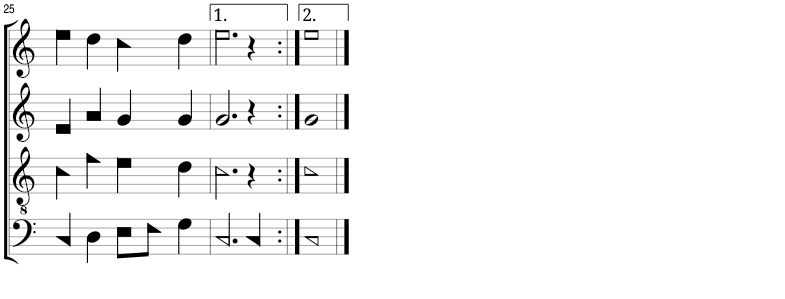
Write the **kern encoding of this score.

**kern	**kern	**kern	**kern
*part4	*part3	*part2	*part1
*staff4	*staff3	*staff2	*staff1
*I"Bass	*I"Tenor	*I"Voice	*I"Voice
!!LO:PB:g=z
*clefF4	*clefGv2	*clefG2	*clefG2
*k[]	*k[]	*k[]	*k[]
*M2/2	*M2/2	*M2/2	*M2/2
*met(c|)	*met(c|)	*met(c|)	*met(c|)
=25	=25	=25	=25
4C!/	4c!\	4e!/	4ee!\
4D!\	4f!\	4a!/	4dd!\
8E!\L	4e!\	4g!/	4cc!\
8F!\J	.	.	.
4G!\	4d!\	4g!/	4dd!\
=26	=26	=26	=26
2.C!/	2.c!\	2.g!/	2.ee!\
4C!/	4r	4r	4r
=27:|!	=27:|!	=27:|!	=27:|!
1C!	1c!	1g!	1ee!
==	==	==	==
*-	*-	*-	*-
